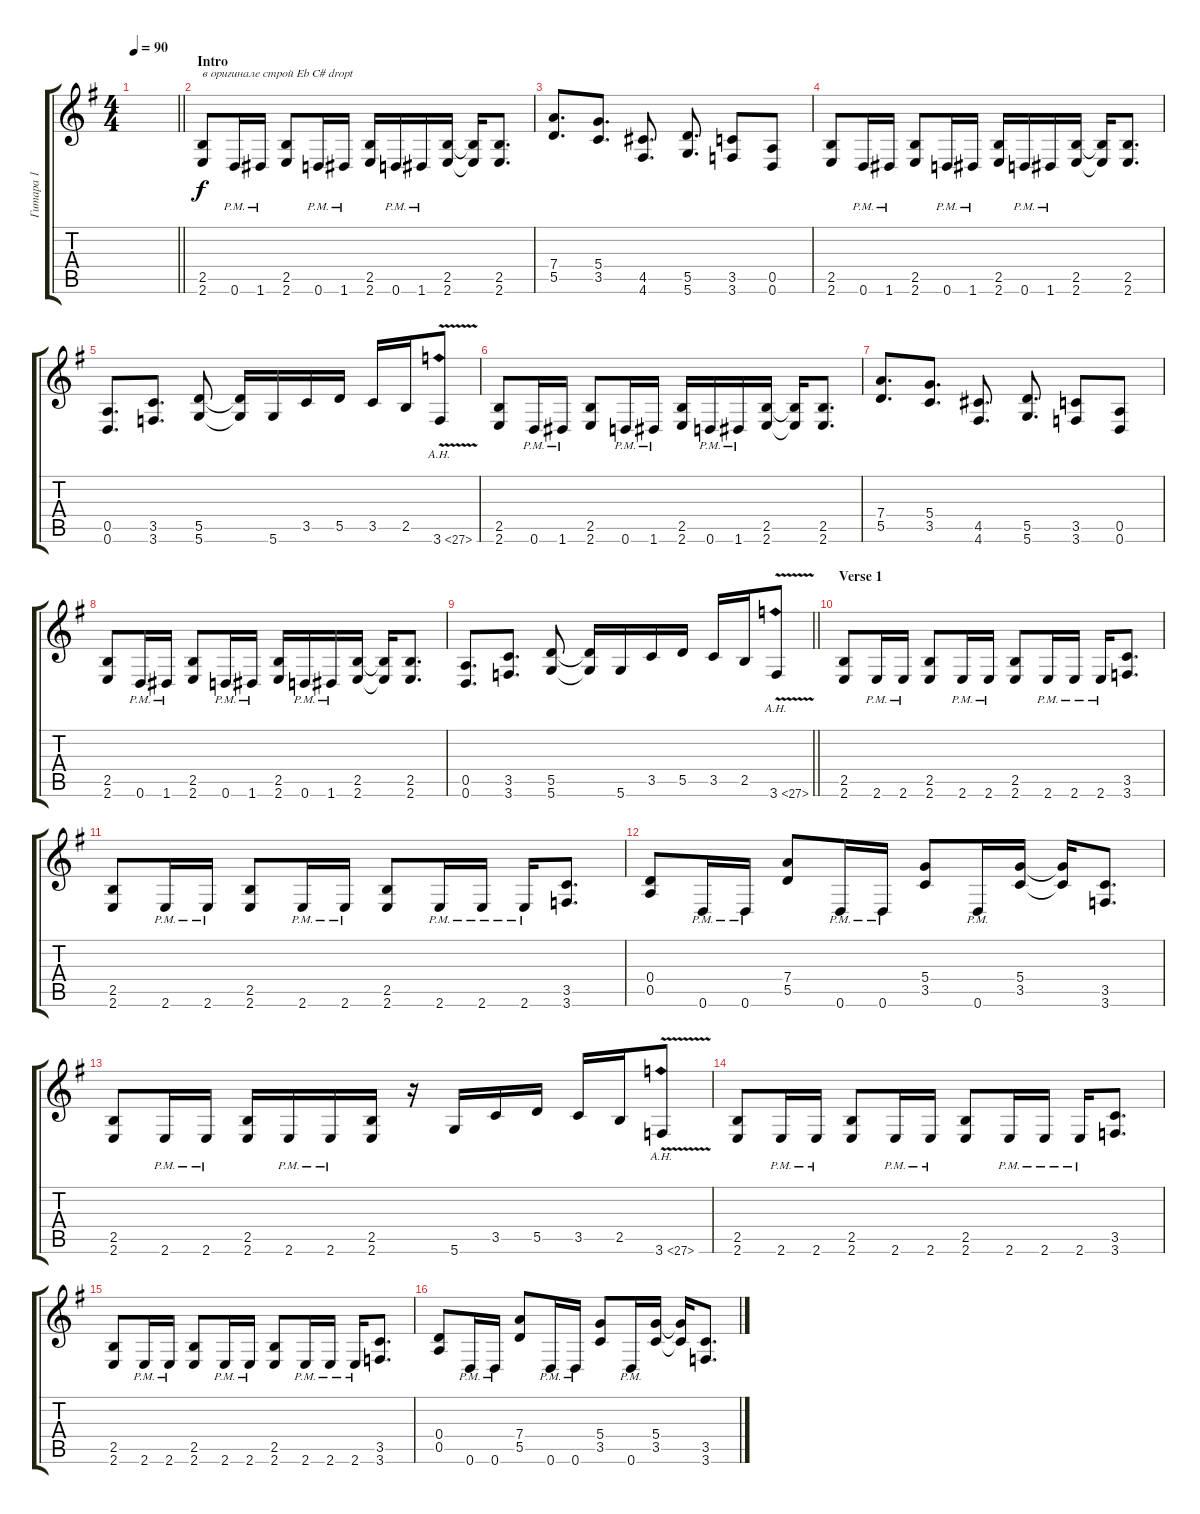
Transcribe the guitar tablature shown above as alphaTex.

\track ("Гитара 1" "Гитара 1") {instrument distortionguitar}
\staff {score tabs}
\tuning (E4 B3 G3 D3 A2 D2) {hide}
\ts (4 4)
\tempo 90
\clef g2
\barLineRight lightlight
\ks eminor
|
\section ("" "Intro")
(2.5 2.6).8{txt "в оригинале строй Eb C# dropt"} 0.6{pm}.16 1.6{pm}.16 (2.5 2.6).8 0.6{pm}.16 1.6{pm}.16 (2.5 2.6).16 0.6{pm}.16 1.6{pm}.16 (2.5 2.6).16 (2.5{t} 2.6{t}).16 (2.5 2.6).8{d} |
(7.4 5.5).8{d} (5.4 3.5).8{d} (4.5 4.6).8{d} (5.5 5.6).8{d} (3.5 3.6).8 (0.5 0.6).8 |
(2.5 2.6).8 0.6{pm}.16 1.6{pm}.16 (2.5 2.6).8 0.6{pm}.16 1.6{pm}.16 (2.5 2.6).16 0.6{pm}.16 1.6{pm}.16 (2.5 2.6).16 (2.5{t} 2.6{t}).16 (2.5 2.6).8{d} |
(0.5 0.6).8{d} (3.5 3.6).8{d} (5.5 5.6).8 (5.5{t} 5.6{t}).16 5.6.16 3.5.16 5.5.16 3.5.16 2.5.16 3.6{ah 24 v}.8 |
(2.5 2.6).8 0.6{pm}.16 1.6{pm}.16 (2.5 2.6).8 0.6{pm}.16 1.6{pm}.16 (2.5 2.6).16 0.6{pm}.16 1.6{pm}.16 (2.5 2.6).16 (2.5{t} 2.6{t}).16 (2.5 2.6).8{d} |
(7.4 5.5).8{d} (5.4 3.5).8{d} (4.5 4.6).8{d} (5.5 5.6).8{d} (3.5 3.6).8 (0.5 0.6).8 |
(2.5 2.6).8 0.6{pm}.16 1.6{pm}.16 (2.5 2.6).8 0.6{pm}.16 1.6{pm}.16 (2.5 2.6).16 0.6{pm}.16 1.6{pm}.16 (2.5 2.6).16 (2.5{t} 2.6{t}).16 (2.5 2.6).8{d} |
\barLineRight lightlight
(0.5 0.6).8{d} (3.5 3.6).8{d} (5.5 5.6).8 (5.5{t} 5.6{t}).16 5.6.16 3.5.16 5.5.16 3.5.16 2.5.16 3.6{ah 24 v}.8 |
\section ("" "Verse 1")
(2.5 2.6).8 2.6{pm}.16 2.6{pm}.16 (2.5 2.6).8 2.6{pm}.16 2.6{pm}.16 (2.5 2.6).8 2.6{pm}.16 2.6{pm}.16 2.6{pm}.16 (3.5 3.6).8{d} |
(2.5 2.6).8 2.6{pm}.16 2.6{pm}.16 (2.5 2.6).8 2.6{pm}.16 2.6{pm}.16 (2.5 2.6).8 2.6{pm}.16 2.6{pm}.16 2.6{pm}.16 (3.5 3.6).8{d} |
(0.4 0.5).8 0.6{pm}.16 0.6{pm}.16 (7.4 5.5).8 0.6{pm}.16 0.6{pm}.16 (5.4 3.5).8 0.6{pm}.16 (5.4 3.5).16 (5.4{t} 3.5{t}).16 (3.5 3.6).8{d} |
(2.5 2.6).8 2.6{pm}.16 2.6{pm}.16 (2.5 2.6).16 2.6{pm}.16 2.6{pm}.16 (2.5 2.6).16 r.16 5.6.16 3.5.16 5.5.16 3.5.16 2.5.16 3.6{ah 24 v}.8 |
(2.5 2.6).8 2.6{pm}.16 2.6{pm}.16 (2.5 2.6).8 2.6{pm}.16 2.6{pm}.16 (2.5 2.6).8 2.6{pm}.16 2.6{pm}.16 2.6{pm}.16 (3.5 3.6).8{d} |
(2.5 2.6).8 2.6{pm}.16 2.6{pm}.16 (2.5 2.6).8 2.6{pm}.16 2.6{pm}.16 (2.5 2.6).8 2.6{pm}.16 2.6{pm}.16 2.6{pm}.16 (3.5 3.6).8{d} |
(0.4 0.5).8 0.6{pm}.16 0.6{pm}.16 (7.4 5.5).8 0.6{pm}.16 0.6{pm}.16 (5.4 3.5).8 0.6{pm}.16 (5.4 3.5).16 (5.4{t} 3.5{t}).16 (3.5 3.6).8{d}
